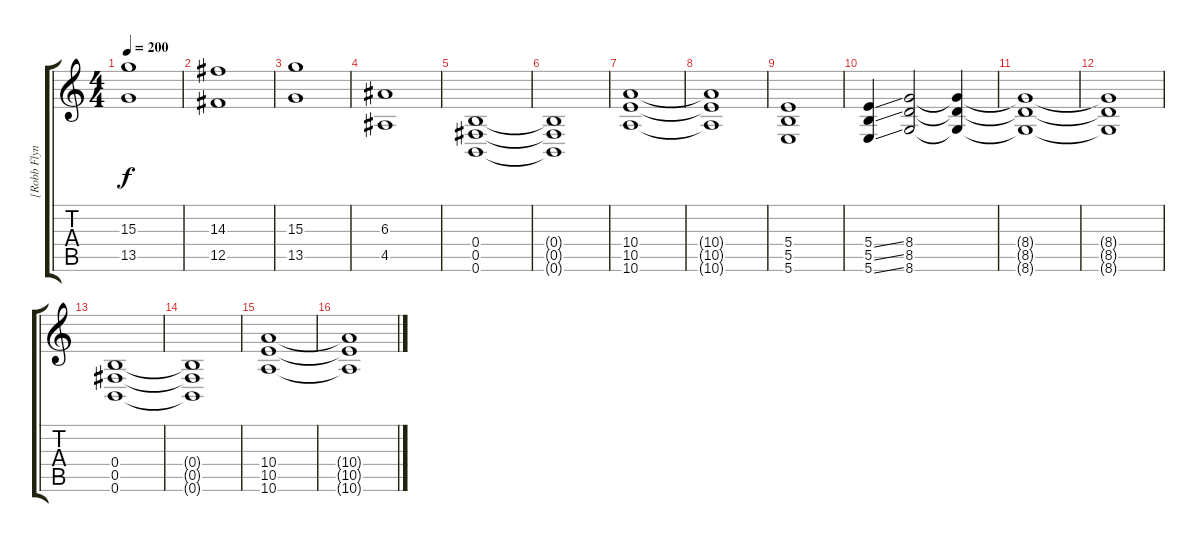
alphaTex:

\track ("[Robb Flynn] Guitar" "[Robb Flyn") {instrument distortionguitar}
\staff {score tabs}
\tuning (Db4 Ab3 E3 B2 Gb2 B1) {hide}
\ts (4 4)
\tempo 200
\clef g2
\ks c
(15.3 13.5).1{dy f} |
(14.3 12.5).1 |
(15.3 13.5).1 |
(6.3 4.5).1 |
(0.4 0.5 0.6).1 |
(0.4{t} 0.5{t} 0.6{t}).1 |
(10.4 10.5 10.6).1 |
(10.4{t} 10.5{t} 10.6{t}).1 |
(5.4 5.5 5.6).1 |
(5.4{ss} 5.5{ss} 5.6{ss}).4 (8.4 8.5 8.6).2 (8.4{t} 8.5{t} 8.6{t}).4 |
(8.4{t} 8.5{t} 8.6{t}).1 |
(8.4{t} 8.5{t} 8.6{t}).1 |
(0.4 0.5 0.6).1 |
(0.4{t} 0.5{t} 0.6{t}).1 |
(10.4 10.5 10.6).1 |
(10.4{t} 10.5{t} 10.6{t}).1
